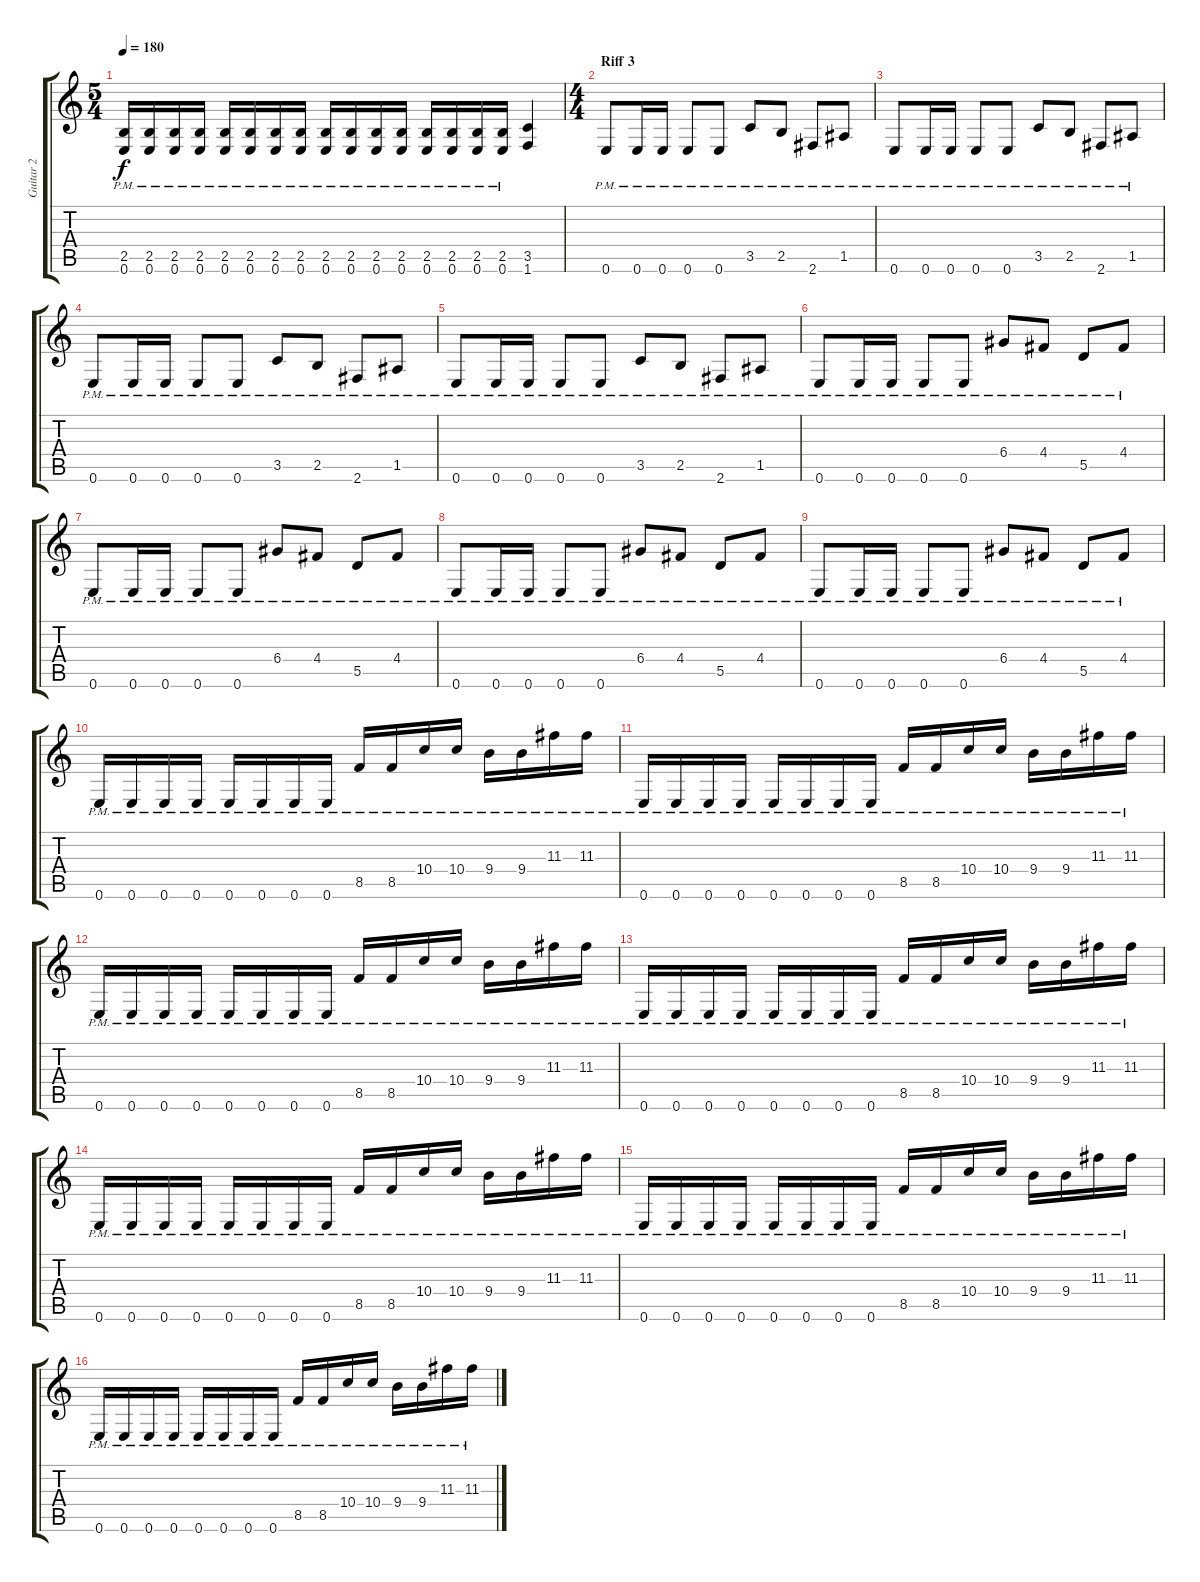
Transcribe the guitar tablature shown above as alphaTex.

\track ("Guitar 2" "Guitar 2") {instrument distortionguitar}
\staff {score tabs}
\tuning (E4 B3 G3 D3 A2 E2) {hide}
\ts (5 4)
\tempo 180
\clef g2
\ks c
(2.5{pm} 0.6{pm}).16{dy f} (2.5{pm} 0.6{pm}).16 (2.5{pm} 0.6{pm}).16 (2.5{pm} 0.6{pm}).16 (2.5{pm} 0.6{pm}).16 (2.5{pm} 0.6{pm}).16 (2.5{pm} 0.6{pm}).16 (2.5{pm} 0.6{pm}).16 (2.5{pm} 0.6{pm}).16 (2.5{pm} 0.6{pm}).16 (2.5{pm} 0.6{pm}).16 (2.5{pm} 0.6{pm}).16 (2.5{pm} 0.6{pm}).16 (2.5{pm} 0.6{pm}).16 (2.5{pm} 0.6{pm}).16 (2.5{pm} 0.6{pm}).16 (3.5 1.6).4 |
\ts (4 4)
\section ("" "Riff 3")
0.6{pm}.8 0.6{pm}.16 0.6{pm}.16 0.6{pm}.8 0.6{pm}.8 3.5{pm}.8 2.5{pm}.8 2.6{pm}.8 1.5{pm}.8 |
0.6{pm}.8 0.6{pm}.16 0.6{pm}.16 0.6{pm}.8 0.6{pm}.8 3.5{pm}.8 2.5{pm}.8 2.6{pm}.8 1.5{pm}.8 |
0.6{pm}.8 0.6{pm}.16 0.6{pm}.16 0.6{pm}.8 0.6{pm}.8 3.5{pm}.8 2.5{pm}.8 2.6{pm}.8 1.5{pm}.8 |
0.6{pm}.8 0.6{pm}.16 0.6{pm}.16 0.6{pm}.8 0.6{pm}.8 3.5{pm}.8 2.5{pm}.8 2.6{pm}.8 1.5{pm}.8 |
0.6{pm}.8 0.6{pm}.16 0.6{pm}.16 0.6{pm}.8 0.6{pm}.8 6.4{pm}.8 4.4{pm}.8 5.5{pm}.8 4.4{pm}.8 |
0.6{pm}.8 0.6{pm}.16 0.6{pm}.16 0.6{pm}.8 0.6{pm}.8 6.4{pm}.8 4.4{pm}.8 5.5{pm}.8 4.4{pm}.8 |
0.6{pm}.8 0.6{pm}.16 0.6{pm}.16 0.6{pm}.8 0.6{pm}.8 6.4{pm}.8 4.4{pm}.8 5.5{pm}.8 4.4{pm}.8 |
0.6{pm}.8 0.6{pm}.16 0.6{pm}.16 0.6{pm}.8 0.6{pm}.8 6.4{pm}.8 4.4{pm}.8 5.5{pm}.8 4.4{pm}.8 |
0.6{pm}.16 0.6{pm}.16 0.6{pm}.16 0.6{pm}.16 0.6{pm}.16 0.6{pm}.16 0.6{pm}.16 0.6{pm}.16 8.5{pm}.16 8.5{pm}.16 10.4{pm}.16 10.4{pm}.16 9.4{pm}.16 9.4{pm}.16 11.3{pm}.16 11.3{pm}.16 |
0.6{pm}.16 0.6{pm}.16 0.6{pm}.16 0.6{pm}.16 0.6{pm}.16 0.6{pm}.16 0.6{pm}.16 0.6{pm}.16 8.5{pm}.16 8.5{pm}.16 10.4{pm}.16 10.4{pm}.16 9.4{pm}.16 9.4{pm}.16 11.3{pm}.16 11.3{pm}.16 |
0.6{pm}.16 0.6{pm}.16 0.6{pm}.16 0.6{pm}.16 0.6{pm}.16 0.6{pm}.16 0.6{pm}.16 0.6{pm}.16 8.5{pm}.16 8.5{pm}.16 10.4{pm}.16 10.4{pm}.16 9.4{pm}.16 9.4{pm}.16 11.3{pm}.16 11.3{pm}.16 |
0.6{pm}.16 0.6{pm}.16 0.6{pm}.16 0.6{pm}.16 0.6{pm}.16 0.6{pm}.16 0.6{pm}.16 0.6{pm}.16 8.5{pm}.16 8.5{pm}.16 10.4{pm}.16 10.4{pm}.16 9.4{pm}.16 9.4{pm}.16 11.3{pm}.16 11.3{pm}.16 |
0.6{pm}.16 0.6{pm}.16 0.6{pm}.16 0.6{pm}.16 0.6{pm}.16 0.6{pm}.16 0.6{pm}.16 0.6{pm}.16 8.5{pm}.16 8.5{pm}.16 10.4{pm}.16 10.4{pm}.16 9.4{pm}.16 9.4{pm}.16 11.3{pm}.16 11.3{pm}.16 |
0.6{pm}.16 0.6{pm}.16 0.6{pm}.16 0.6{pm}.16 0.6{pm}.16 0.6{pm}.16 0.6{pm}.16 0.6{pm}.16 8.5{pm}.16 8.5{pm}.16 10.4{pm}.16 10.4{pm}.16 9.4{pm}.16 9.4{pm}.16 11.3{pm}.16 11.3{pm}.16 |
0.6{pm}.16 0.6{pm}.16 0.6{pm}.16 0.6{pm}.16 0.6{pm}.16 0.6{pm}.16 0.6{pm}.16 0.6{pm}.16 8.5{pm}.16 8.5{pm}.16 10.4{pm}.16 10.4{pm}.16 9.4{pm}.16 9.4{pm}.16 11.3{pm}.16 11.3{pm}.16
